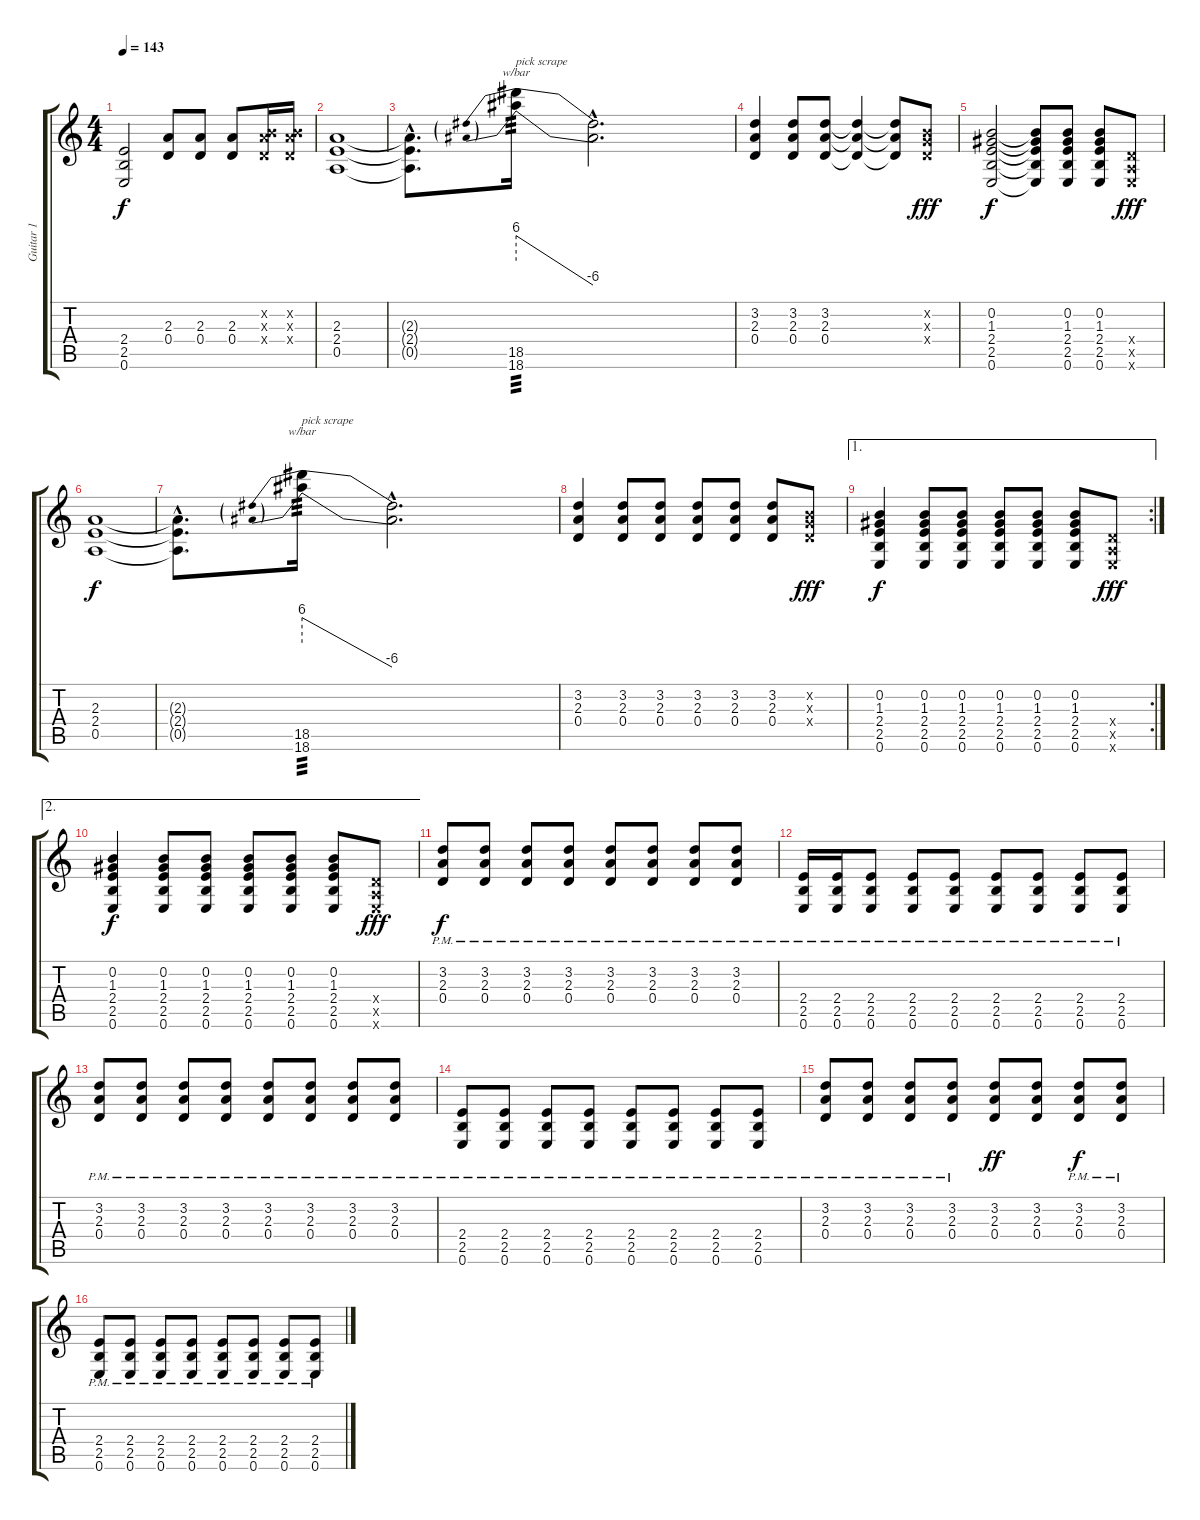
\track ("Guitar 1" "Guitar 1") {instrument distortionguitar}
\staff {score tabs}
\tuning (E4 B3 G3 D3 A2 E2) {hide}
\ts (4 4)
\tempo 143
\clef g2
\ks c
(2.4 2.5 0.6).2{dy f} (2.3 0.4).8 (2.3 0.4).8 (2.3 0.4).8 (0.2{x} 2.3{x} 0.4{x}).16 (0.2{x} 2.3{x} 0.4{x}).16 |
(2.3 2.4 0.5).1 |
(2.3{hac t} 2.4{hac t} 0.5{hac t}).8{d} (18.5 18.6).16{tbe (predivedive default 0 24 60 -24) txt "pick scrape" tp 3 instrument guitarharmonics} (18.5{hac t} 18.6{hac t}).2{d} |
(3.2 2.3 0.4).4{instrument distortionguitar} (3.2 2.3 0.4).8 (3.2 2.3 0.4).8 (3.2{t} 2.3{t} 0.4{t}).4 (3.2{t} 2.3{t} 0.4{t}).8 (0.2{x} 0.3{x} 0.4{x}).8{dy fff} |
(0.2 1.3 2.4 2.5 0.6).2{dy f} (0.2{t} 1.3{t} 2.4{t} 2.5{t} 0.6{t}).8 (0.2 1.3 2.4 2.5 0.6).8 (0.2 1.3 2.4 2.5 0.6).8 (0.4{x} 0.5{x} 0.6{x}).8{dy fff} |
(2.3 2.4 0.5).1{dy f} |
(2.3{hac t} 2.4{hac t} 0.5{hac t}).8{d} (18.5 18.6).16{tbe (predivedive default 0 24 60 -24) txt "pick scrape" tp 3 instrument guitarharmonics} (18.5{hac t} 18.6{hac t}).2{d} |
(3.2 2.3 0.4).4{instrument distortionguitar} (3.2 2.3 0.4).8 (3.2 2.3 0.4).8 (3.2 2.3 0.4).8 (3.2 2.3 0.4).8 (3.2 2.3 0.4).8 (0.2{x} 0.3{x} 0.4{x}).8{dy fff} |
\ae 1
\rc 2
(0.2 1.3 2.4 2.5 0.6).4{dy f} (0.2 1.3 2.4 2.5 0.6).8 (0.2 1.3 2.4 2.5 0.6).8 (0.2 1.3 2.4 2.5 0.6).8 (0.2 1.3 2.4 2.5 0.6).8 (0.2 1.3 2.4 2.5 0.6).8 (0.4{x} 0.5{x} 0.6{x}).8{dy fff} |
\ae 2
(0.2 1.3 2.4 2.5 0.6).4{dy f} (0.2 1.3 2.4 2.5 0.6).8 (0.2 1.3 2.4 2.5 0.6).8 (0.2 1.3 2.4 2.5 0.6).8 (0.2 1.3 2.4 2.5 0.6).8 (0.2 1.3 2.4 2.5 0.6).8 (0.4{x} 0.5{x} 0.6{x}).8{dy fff} |
(3.2{pm} 2.3{pm} 0.4{pm}).8{dy f} (3.2{pm} 2.3{pm} 0.4{pm}).8 (3.2{pm} 2.3{pm} 0.4{pm}).8 (3.2{pm} 2.3{pm} 0.4{pm}).8 (3.2{pm} 2.3{pm} 0.4{pm}).8 (3.2{pm} 2.3{pm} 0.4{pm}).8 (3.2{pm} 2.3{pm} 0.4{pm}).8 (3.2{pm} 2.3{pm} 0.4{pm}).8 |
(2.4{pm} 2.5{pm} 0.6{pm}).16 (2.4{pm} 2.5{pm} 0.6{pm}).16 (2.4{pm} 2.5{pm} 0.6{pm}).8 (2.4{pm} 2.5{pm} 0.6{pm}).8 (2.4{pm} 2.5{pm} 0.6{pm}).8 (2.4{pm} 2.5{pm} 0.6{pm}).8 (2.4{pm} 2.5{pm} 0.6{pm}).8 (2.4{pm} 2.5{pm} 0.6{pm}).8 (2.4{pm} 2.5{pm} 0.6{pm}).8 |
(3.2{pm} 2.3{pm} 0.4{pm}).8 (3.2{pm} 2.3{pm} 0.4{pm}).8 (3.2{pm} 2.3{pm} 0.4{pm}).8 (3.2{pm} 2.3{pm} 0.4{pm}).8 (3.2{pm} 2.3{pm} 0.4{pm}).8 (3.2{pm} 2.3{pm} 0.4{pm}).8 (3.2{pm} 2.3{pm} 0.4{pm}).8 (3.2{pm} 2.3{pm} 0.4{pm}).8 |
(2.4{pm} 2.5{pm} 0.6{pm}).8 (2.4{pm} 2.5{pm} 0.6{pm}).8 (2.4{pm} 2.5{pm} 0.6{pm}).8 (2.4{pm} 2.5{pm} 0.6{pm}).8 (2.4{pm} 2.5{pm} 0.6{pm}).8 (2.4{pm} 2.5{pm} 0.6{pm}).8 (2.4{pm} 2.5{pm} 0.6{pm}).8 (2.4{pm} 2.5{pm} 0.6{pm}).8 |
(3.2{pm} 2.3{pm} 0.4{pm}).8 (3.2{pm} 2.3{pm} 0.4{pm}).8 (3.2{pm} 2.3{pm} 0.4{pm}).8 (3.2{pm} 2.3{pm} 0.4{pm}).8 (3.2 2.3 0.4).8{dy ff} (3.2 2.3 0.4).8 (3.2{pm} 2.3{pm} 0.4{pm}).8{dy f} (3.2{pm} 2.3{pm} 0.4{pm}).8 |
(2.4{pm} 2.5{pm} 0.6{pm}).8 (2.4{pm} 2.5{pm} 0.6{pm}).8 (2.4{pm} 2.5{pm} 0.6{pm}).8 (2.4{pm} 2.5{pm} 0.6{pm}).8 (2.4{pm} 2.5{pm} 0.6{pm}).8 (2.4{pm} 2.5{pm} 0.6{pm}).8 (2.4{pm} 2.5{pm} 0.6{pm}).8 (2.4{pm} 2.5{pm} 0.6{pm}).8
